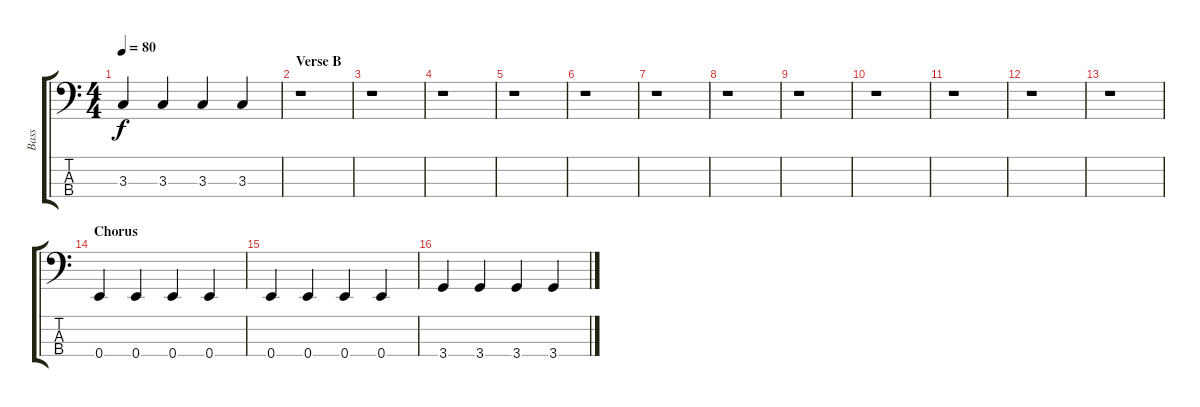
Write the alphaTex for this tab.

\track ("Bass" "Bass") {instrument fretlessbass}
\staff {score tabs}
\tuning (G2 D2 A1 E1) {hide}
\ts (4 4)
\tempo 80
\clef f4
\ks c
3.3.4{dy f} 3.3.4 3.3.4 3.3.4 |
\section ("" "Verse B")
r.1 |
r.1 |
r.1 |
r.1 |
r.1 |
r.1 |
r.1 |
r.1 |
r.1 |
r.1 |
r.1 |
r.1 |
\section ("" "Chorus")
0.4.4 0.4.4 0.4.4 0.4.4 |
0.4.4 0.4.4 0.4.4 0.4.4 |
3.4.4 3.4.4 3.4.4 3.4.4
